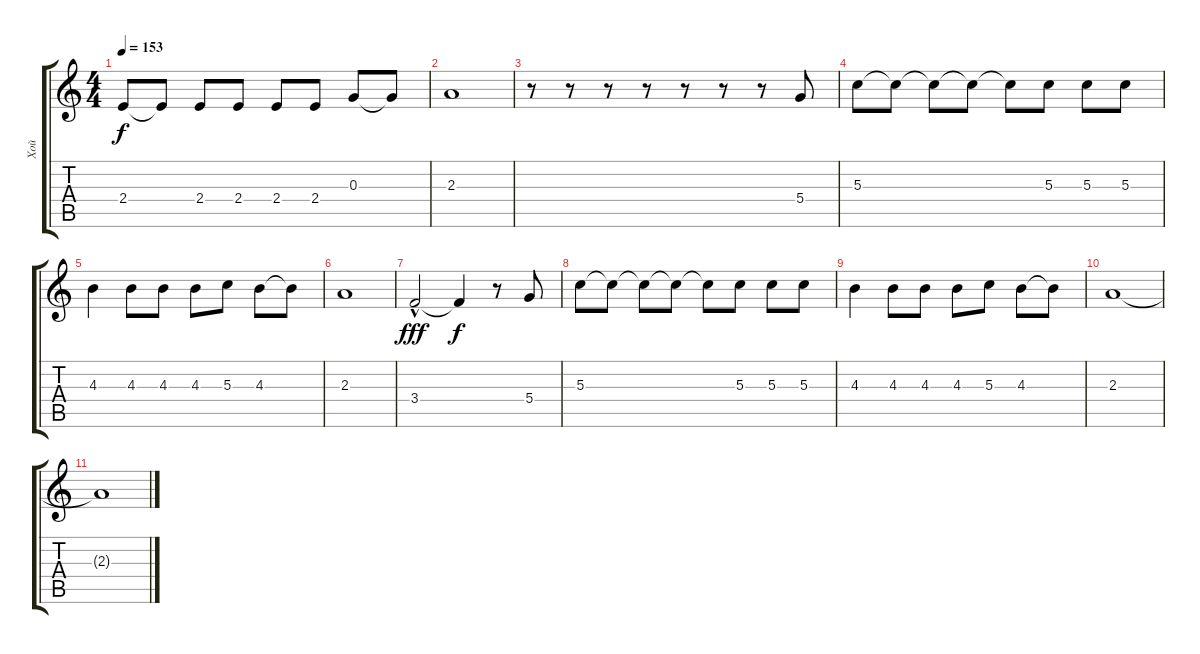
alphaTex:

\track ("Хой " "Хой ") {instrument acousticguitarsteel}
\staff {score tabs}
\tuning (E4 B3 G3 D3 A2 E2) {hide}
\ts (4 4)
\tempo 153
\clef g2
\ks c
2.4{t}.8{dy f} 2.4{t}.8 2.4.8 2.4.8 2.4.8 2.4.8 0.3.8 0.3{t}.8 |
2.3.1 |
r.8 r.8 r.8 r.8 r.8 r.8 r.8 5.4.8 |
5.3.8 5.3{t}.8 5.3{t}.8 5.3{t}.8 5.3{t}.8 5.3.8 5.3.8 5.3.8 |
4.3.4 4.3.8 4.3.8 4.3.8 5.3.8 4.3.8 4.3{t}.8 |
2.3.1 |
3.4{hac}.2{dy fff} 3.4{t}.4{dy f} r.8 5.4.8 |
5.3.8 5.3{t}.8 5.3{t}.8 5.3{t}.8 5.3{t}.8 5.3.8 5.3.8 5.3.8 |
4.3.4 4.3.8 4.3.8 4.3.8 5.3.8 4.3.8 4.3{t}.8 |
2.3.1 |
2.3{t}.1
